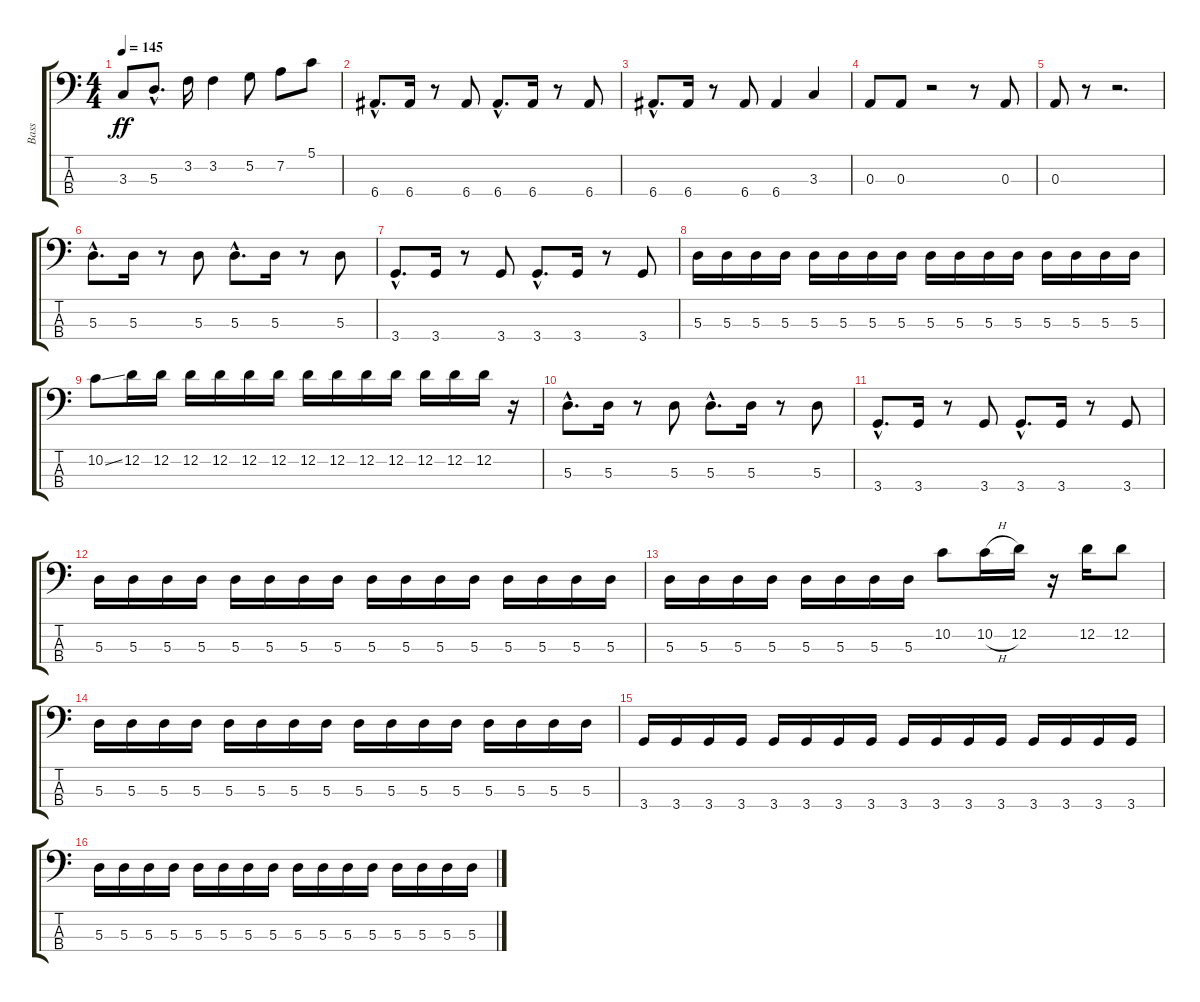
\track ("Bass" "Bass") {instrument electricbasspick}
\staff {score tabs}
\tuning (G2 D2 A1 E1) {hide}
\ts (4 4)
\tempo 145
\clef f4
\ks c
3.3.8{dy ff} 5.3{hac}.8{d} 3.2.16 3.2.4 5.2.8 7.2.8 5.1.8 |
6.4{hac}.8{d} 6.4.16 r.8 6.4.8 6.4{hac}.8{d} 6.4.16 r.8 6.4.8 |
6.4{hac}.8{d} 6.4.16 r.8 6.4.8 6.4.4 3.3.4 |
0.3.8 0.3.8 r.2 r.8 0.3.8 |
0.3.8 r.8 r.2{d} |
5.3{hac}.8{d} 5.3.16 r.8 5.3.8 5.3{hac}.8{d} 5.3.16 r.8 5.3.8 |
3.4{hac}.8{d} 3.4.16 r.8 3.4.8 3.4{hac}.8{d} 3.4.16 r.8 3.4.8 |
5.3.16 5.3.16 5.3.16 5.3.16 5.3.16 5.3.16 5.3.16 5.3.16 5.3.16 5.3.16 5.3.16 5.3.16 5.3.16 5.3.16 5.3.16 5.3.16 |
10.2{ss}.8 12.2.16 12.2.16 12.2.16 12.2.16 12.2.16 12.2.16 12.2.16 12.2.16 12.2.16 12.2.16 12.2.16 12.2.16 12.2.16 r.16 |
5.3{hac}.8{d} 5.3.16 r.8 5.3.8 5.3{hac}.8{d} 5.3.16 r.8 5.3.8 |
3.4{hac}.8{d} 3.4.16 r.8 3.4.8 3.4{hac}.8{d} 3.4.16 r.8 3.4.8 |
5.3.16 5.3.16 5.3.16 5.3.16 5.3.16 5.3.16 5.3.16 5.3.16 5.3.16 5.3.16 5.3.16 5.3.16 5.3.16 5.3.16 5.3.16 5.3.16 |
5.3.16 5.3.16 5.3.16 5.3.16 5.3.16 5.3.16 5.3.16 5.3.16 10.2.8 10.2{h}.16 12.2.16 r.16 12.2.16 12.2.8 |
5.3.16 5.3.16 5.3.16 5.3.16 5.3.16 5.3.16 5.3.16 5.3.16 5.3.16 5.3.16 5.3.16 5.3.16 5.3.16 5.3.16 5.3.16 5.3.16 |
3.4.16 3.4.16 3.4.16 3.4.16 3.4.16 3.4.16 3.4.16 3.4.16 3.4.16 3.4.16 3.4.16 3.4.16 3.4.16 3.4.16 3.4.16 3.4.16 |
5.3.16 5.3.16 5.3.16 5.3.16 5.3.16 5.3.16 5.3.16 5.3.16 5.3.16 5.3.16 5.3.16 5.3.16 5.3.16 5.3.16 5.3.16 5.3.16
